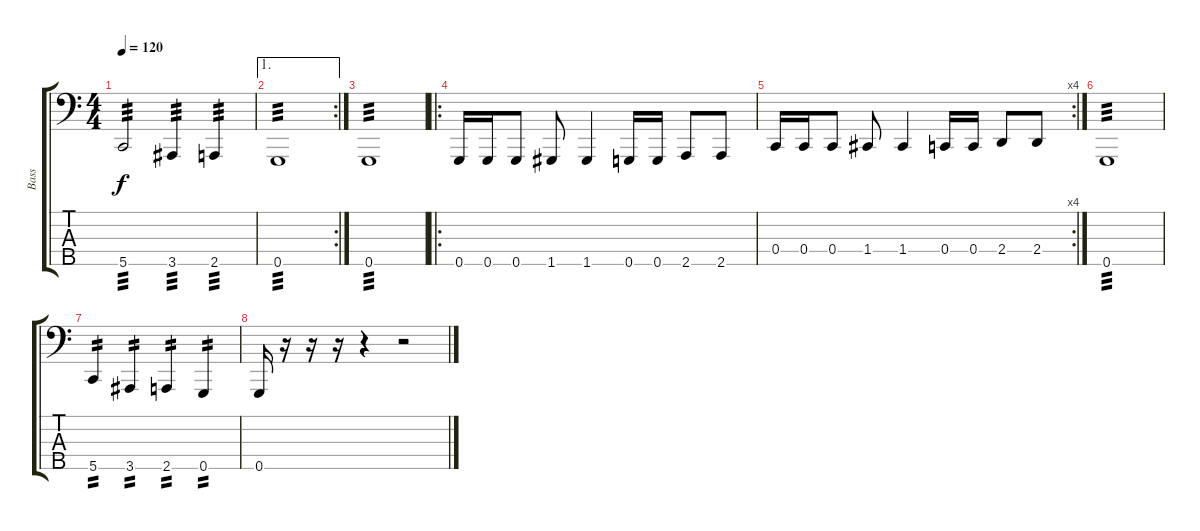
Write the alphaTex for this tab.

\track ("Bass" "Bass") {instrument electricbassfinger}
\staff {score tabs}
\tuning (Eb2 Bb1 F1 C1 G0) {hide}
\ts (4 4)
\tempo 120
\clef f4
\ks c
5.5.2{tp 3 dy f} 3.5.4{tp 3} 2.5.4{tp 3} |
\ae 1
\rc 2
0.5.1{tp 3} |
0.5.1{tp 3} |
\ro
0.5.16 0.5.16 0.5.8 1.5.8 1.5.4 0.5.16 0.5.16 2.5.8 2.5.8 |
\rc 4
0.4.16 0.4.16 0.4.8 1.4.8 1.4.4 0.4.16 0.4.16 2.4.8 2.4.8 |
0.5.1{tp 3} |
5.5.4{tp 2} 3.5.4{tp 2} 2.5.4{tp 2} 0.5.4{tp 2} |
0.5.16 r.16 r.16 r.16 r.4 r.2
